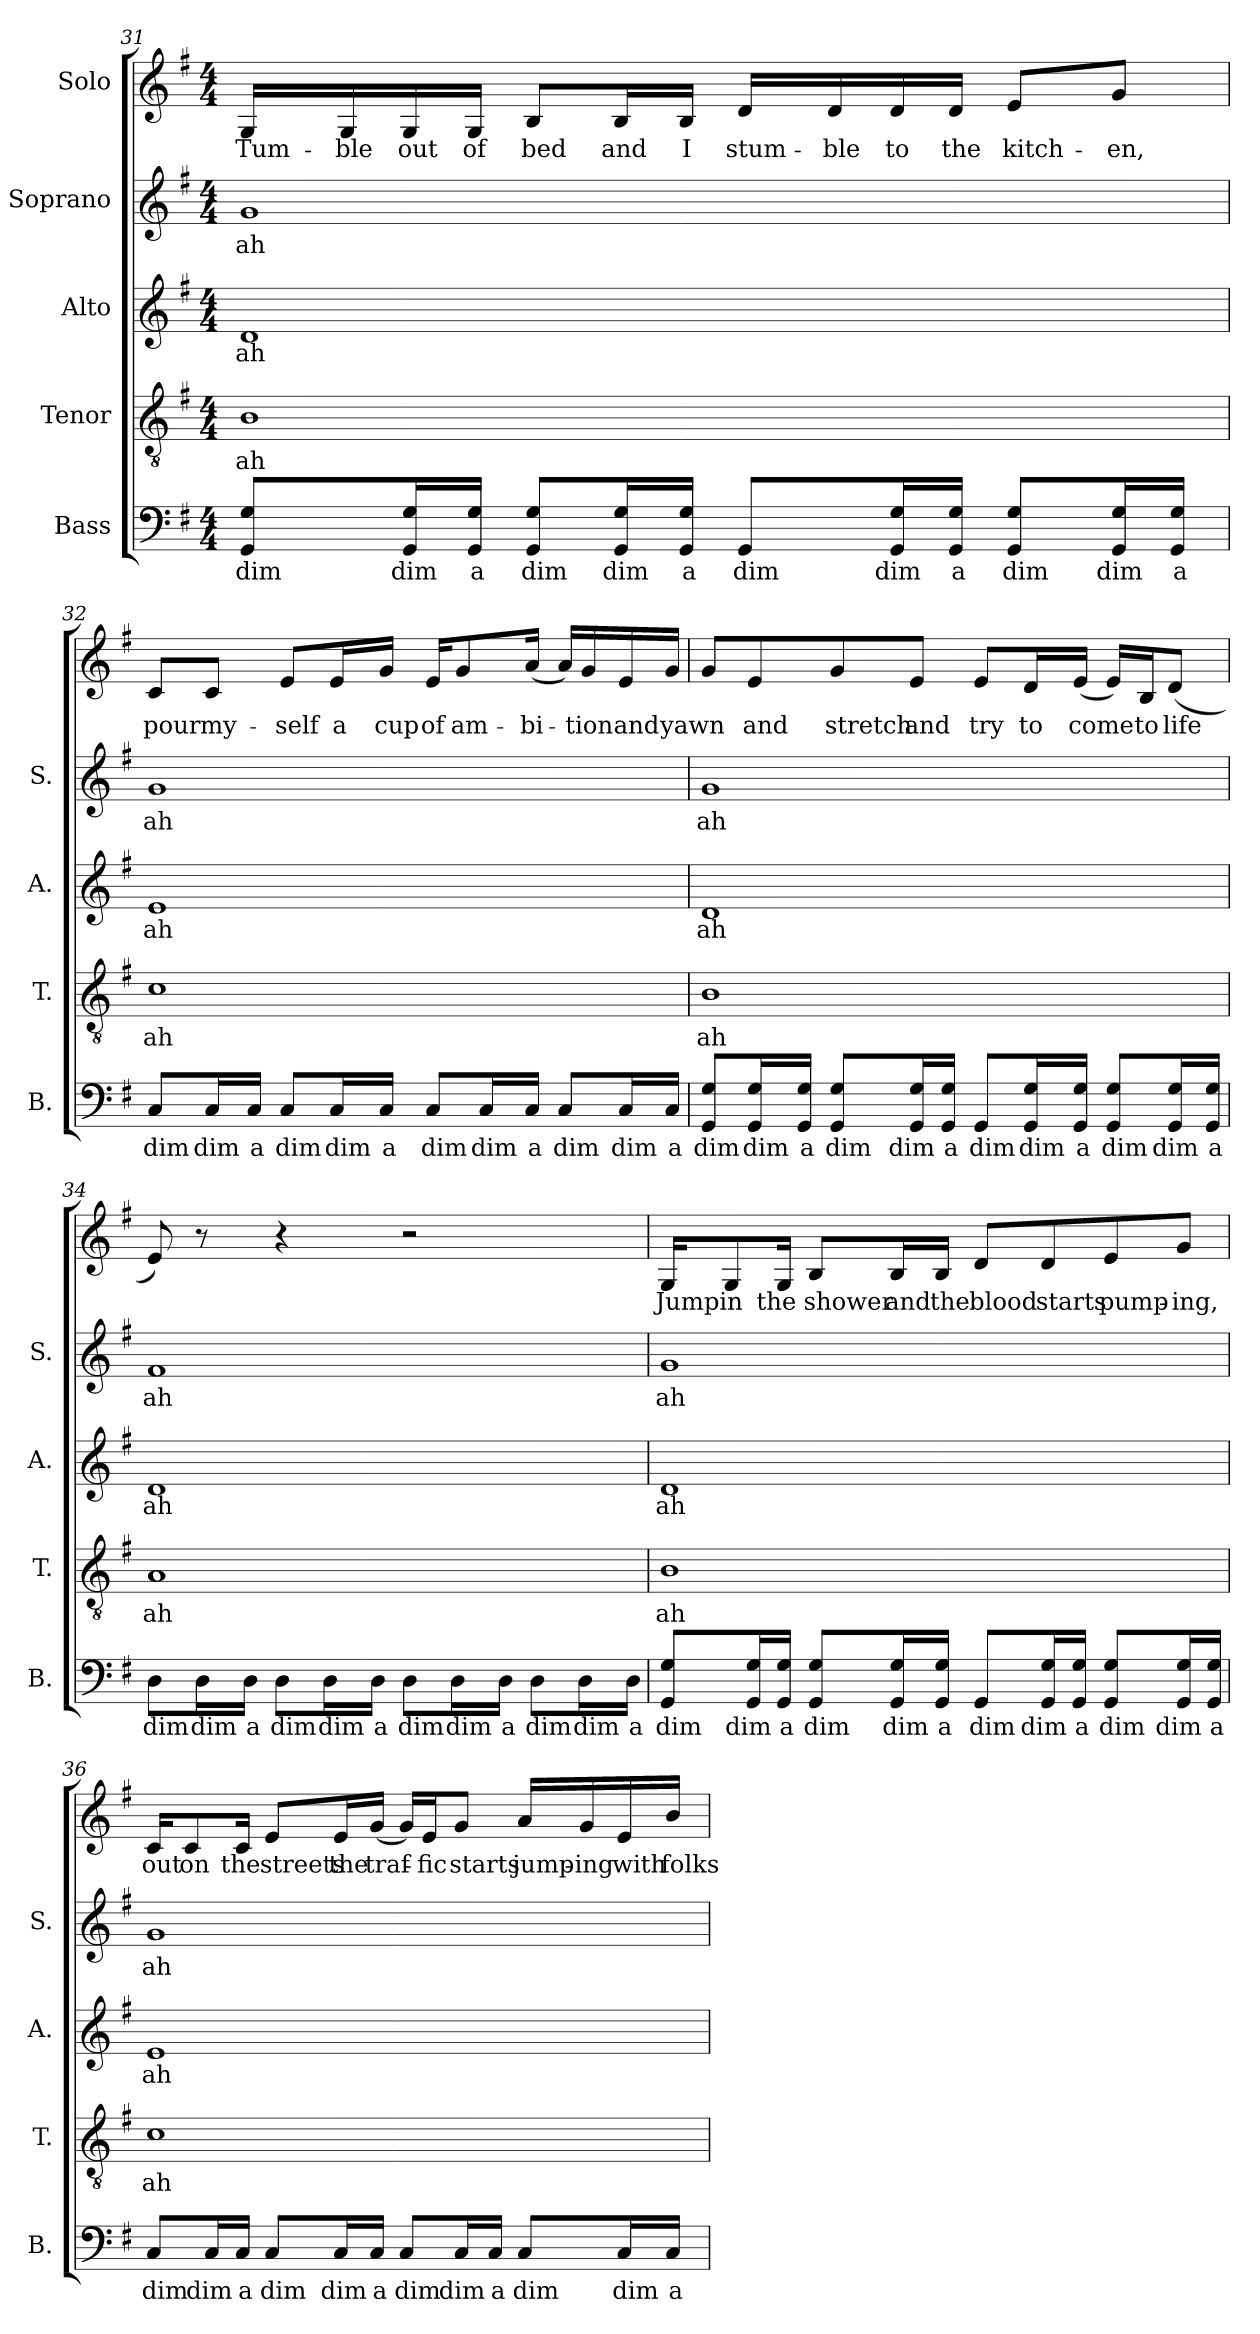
**kern	**text	**kern	**text	**kern	**text	**kern	**text	**kern	**text
*part5	*part5	*part4	*part4	*part3	*part3	*part2	*part2	*part1	*part1
*staff5	*staff5	*staff4	*staff4	*staff3	*staff3	*staff2	*staff2	*staff1	*staff1
*I"Bass	*	*I"Tenor	*	*I"Alto	*	*I"Soprano	*	*I"Solo	*
*I'B.	*	*I'T.	*	*I'A.	*	*I'S.	*	*	*
!!LO:LB:g=z
*clefF4	*	*clefGv2	*	*clefG2	*	*clefG2	*	*clefG2	*
*k[f#]	*	*k[f#]	*	*k[f#]	*	*k[f#]	*	*k[f#]	*
*M4/4	*	*M4/4	*	*M4/4	*	*M4/4	*	*M4/4	*
=31	=31	=31	=31	=31	=31	=31	=31	=31	=31
!	!LO:LY:b	!	!LO:LY:b	!	!LO:LY:b	!	!LO:LY:b	!	!LO:LY:b
8GG/ 8G/L	dim	1B	ah	1d	ah	1g	ah	16G/LL	Tum-
!	!	!	!	!	!	!	!	!	!LO:LY:b
.	.	.	.	.	.	.	.	16G/	-ble
!	!LO:LY:b	!	!	!	!	!	!	!	!LO:LY:b
16GG/ 16G/L	dim	.	.	.	.	.	.	16G/	out
!	!LO:LY:b	!	!	!	!	!	!	!	!LO:LY:b
16GG/ 16G/JJ	a	.	.	.	.	.	.	16G/JJ	of
!	!LO:LY:b	!	!	!	!	!	!	!	!LO:LY:b
8GG/ 8G/L	dim	.	.	.	.	.	.	8B/L	bed
!	!LO:LY:b	!	!	!	!	!	!	!	!LO:LY:b
16GG/ 16G/L	dim	.	.	.	.	.	.	16B/L	and
!	!LO:LY:b	!	!	!	!	!	!	!	!LO:LY:b
16GG/ 16G/JJ	a	.	.	.	.	.	.	16B/JJ	I
!	!LO:LY:b	!	!	!	!	!	!	!	!LO:LY:b
8GG/L	dim	.	.	.	.	.	.	16d/LL	stum-
!	!	!	!	!	!	!	!	!	!LO:LY:b
.	.	.	.	.	.	.	.	16d/	-ble
!	!LO:LY:b	!	!	!	!	!	!	!	!LO:LY:b
16GG/ 16G/L	dim	.	.	.	.	.	.	16d/	to
!	!LO:LY:b	!	!	!	!	!	!	!	!LO:LY:b
16GG/ 16G/JJ	a	.	.	.	.	.	.	16d/JJ	the
!	!LO:LY:b	!	!	!	!	!	!	!	!LO:LY:b
8GG/ 8G/L	dim	.	.	.	.	.	.	8e/L	kitch-
!	!LO:LY:b	!	!	!	!	!	!	!	!LO:LY:b
16GG/ 16G/L	dim	.	.	.	.	.	.	8g/J	-en,
!	!LO:LY:b	!	!	!	!	!	!	!	!
16GG/ 16G/JJ	a	.	.	.	.	.	.	.	.
!!LO:PB:g=z
=32	=32	=32	=32	=32	=32	=32	=32	=32	=32
!	!LO:LY:b	!	!LO:LY:b	!	!LO:LY:b	!	!LO:LY:b	!	!LO:LY:b
8C/L	dim	1c	ah	1e	ah	1g	ah	8c/L	pour
!	!LO:LY:b	!	!	!	!	!	!	!	!LO:LY:b
16C/L	dim	.	.	.	.	.	.	8c/J	my-
!	!LO:LY:b	!	!	!	!	!	!	!	!
16C/JJ	a	.	.	.	.	.	.	.	.
!	!LO:LY:b	!	!	!	!	!	!	!	!LO:LY:b
8C/L	dim	.	.	.	.	.	.	8e/L	-self
!	!LO:LY:b	!	!	!	!	!	!	!	!LO:LY:b
16C/L	dim	.	.	.	.	.	.	16e/L	a
!	!LO:LY:b	!	!	!	!	!	!	!	!LO:LY:b
16C/JJ	a	.	.	.	.	.	.	16g/JJ	cup
!	!LO:LY:b	!	!	!	!	!	!	!	!LO:LY:b
8C/L	dim	.	.	.	.	.	.	16e/KL	of
!	!	!	!	!	!	!	!	!	!LO:LY:b
.	.	.	.	.	.	.	.	8g/	am-
!	!LO:LY:b	!	!	!	!	!	!	!	!
16C/L	dim	.	.	.	.	.	.	.	.
!	!LO:LY:b	!	!	!	!	!	!	!	!LO:LY:b
16C/JJ	a	.	.	.	.	.	.	(16a/Jk	-bi-
!	!LO:LY:b	!	!	!	!	!	!	!	!
8C/L	dim	.	.	.	.	.	.	16a/LL)	.
!	!	!	!	!	!	!	!	!	!LO:LY:b
.	.	.	.	.	.	.	.	16g/	-tion
!	!LO:LY:b	!	!	!	!	!	!	!	!LO:LY:b
16C/L	dim	.	.	.	.	.	.	16e/	and
!	!LO:LY:b	!	!	!	!	!	!	!	!LO:LY:b
16C/JJ	a	.	.	.	.	.	.	16g/JJ	yawn
=33	=33	=33	=33	=33	=33	=33	=33	=33	=33
!	!LO:LY:b	!	!LO:LY:b	!	!LO:LY:b	!	!LO:LY:b	!	!
8GG/ 8G/L	dim	1B	ah	1d	ah	1g	ah	8g/L	.
!	!LO:LY:b	!	!	!	!	!	!	!	!LO:LY:b
16GG/ 16G/L	dim	.	.	.	.	.	.	8e/	and
!	!LO:LY:b	!	!	!	!	!	!	!	!
16GG/ 16G/JJ	a	.	.	.	.	.	.	.	.
!	!LO:LY:b	!	!	!	!	!	!	!	!LO:LY:b
8GG/ 8G/L	dim	.	.	.	.	.	.	8g/	stretch
!	!LO:LY:b	!	!	!	!	!	!	!	!LO:LY:b
16GG/ 16G/L	dim	.	.	.	.	.	.	8e/J	and
!	!LO:LY:b	!	!	!	!	!	!	!	!
16GG/ 16G/JJ	a	.	.	.	.	.	.	.	.
!	!LO:LY:b	!	!	!	!	!	!	!	!LO:LY:b
8GG/L	dim	.	.	.	.	.	.	8e/L	try
!	!LO:LY:b	!	!	!	!	!	!	!	!LO:LY:b
16GG/ 16G/L	dim	.	.	.	.	.	.	16d/L	to
!	!LO:LY:b	!	!	!	!	!	!	!	!LO:LY:b
16GG/ 16G/JJ	a	.	.	.	.	.	.	(16e/JJ	come
!	!LO:LY:b	!	!	!	!	!	!	!	!
8GG/ 8G/L	dim	.	.	.	.	.	.	16e/LL)	.
!	!	!	!	!	!	!	!	!	!LO:LY:b
.	.	.	.	.	.	.	.	16B/J	to
!	!LO:LY:b	!	!	!	!	!	!	!	!LO:LY:b
16GG/ 16G/L	dim	.	.	.	.	.	.	(8d/J	life
!	!LO:LY:b	!	!	!	!	!	!	!	!
16GG/ 16G/JJ	a	.	.	.	.	.	.	.	.
!!LO:LB:g=z
=34	=34	=34	=34	=34	=34	=34	=34	=34	=34
!	!LO:LY:b	!	!LO:LY:b	!	!LO:LY:b	!	!LO:LY:b	!	!
8D\L	dim	1A	ah	1d	ah	1f#	ah	8e/)	.
!	!LO:LY:b	!	!	!	!	!	!	!	!
16D\L	dim	.	.	.	.	.	.	8r	.
!	!LO:LY:b	!	!	!	!	!	!	!	!
16D\JJ	a	.	.	.	.	.	.	.	.
!	!LO:LY:b	!	!	!	!	!	!	!	!
8D\L	dim	.	.	.	.	.	.	4r	.
!	!LO:LY:b	!	!	!	!	!	!	!	!
16D\L	dim	.	.	.	.	.	.	.	.
!	!LO:LY:b	!	!	!	!	!	!	!	!
16D\JJ	a	.	.	.	.	.	.	.	.
!	!LO:LY:b	!	!	!	!	!	!	!	!
8D\L	dim	.	.	.	.	.	.	2r	.
!	!LO:LY:b	!	!	!	!	!	!	!	!
16D\L	dim	.	.	.	.	.	.	.	.
!	!LO:LY:b	!	!	!	!	!	!	!	!
16D\JJ	a	.	.	.	.	.	.	.	.
!	!LO:LY:b	!	!	!	!	!	!	!	!
8D\L	dim	.	.	.	.	.	.	.	.
!	!LO:LY:b	!	!	!	!	!	!	!	!
16D\L	dim	.	.	.	.	.	.	.	.
!	!LO:LY:b	!	!	!	!	!	!	!	!
16D\JJ	a	.	.	.	.	.	.	.	.
!!LO:PB:g=z
=35	=35	=35	=35	=35	=35	=35	=35	=35	=35
!	!LO:LY:b	!	!LO:LY:b	!	!LO:LY:b	!	!LO:LY:b	!	!LO:LY:b
8GG/ 8G/L	dim	1B	ah	1d	ah	1g	ah	16G/KL	Jump
!	!	!	!	!	!	!	!	!	!LO:LY:b
.	.	.	.	.	.	.	.	8G/	in
!	!LO:LY:b	!	!	!	!	!	!	!	!
16GG/ 16G/L	dim	.	.	.	.	.	.	.	.
!	!LO:LY:b	!	!	!	!	!	!	!	!LO:LY:b
16GG/ 16G/JJ	a	.	.	.	.	.	.	16G/Jk	the
!	!LO:LY:b	!	!	!	!	!	!	!	!LO:LY:b
8GG/ 8G/L	dim	.	.	.	.	.	.	8B/L	shower
!	!LO:LY:b	!	!	!	!	!	!	!	!LO:LY:b
16GG/ 16G/L	dim	.	.	.	.	.	.	16B/L	and
!	!LO:LY:b	!	!	!	!	!	!	!	!LO:LY:b
16GG/ 16G/JJ	a	.	.	.	.	.	.	16B/JJ	the
!	!LO:LY:b	!	!	!	!	!	!	!	!LO:LY:b
8GG/L	dim	.	.	.	.	.	.	8d/L	blood
!	!LO:LY:b	!	!	!	!	!	!	!	!LO:LY:b
16GG/ 16G/L	dim	.	.	.	.	.	.	8d/	starts
!	!LO:LY:b	!	!	!	!	!	!	!	!
16GG/ 16G/JJ	a	.	.	.	.	.	.	.	.
!	!LO:LY:b	!	!	!	!	!	!	!	!LO:LY:b
8GG/ 8G/L	dim	.	.	.	.	.	.	8e/	pump-
!	!LO:LY:b	!	!	!	!	!	!	!	!LO:LY:b
16GG/ 16G/L	dim	.	.	.	.	.	.	8g/J	-ing,
!	!LO:LY:b	!	!	!	!	!	!	!	!
16GG/ 16G/JJ	a	.	.	.	.	.	.	.	.
!!LO:LB:g=z
=36	=36	=36	=36	=36	=36	=36	=36	=36	=36
!	!LO:LY:b	!	!LO:LY:b	!	!LO:LY:b	!	!LO:LY:b	!	!LO:LY:b
8C/L	dim	1c	ah	1e	ah	1g	ah	16c/KL	out
!	!	!	!	!	!	!	!	!	!LO:LY:b
.	.	.	.	.	.	.	.	8c/	on
!	!LO:LY:b	!	!	!	!	!	!	!	!
16C/L	dim	.	.	.	.	.	.	.	.
!	!LO:LY:b	!	!	!	!	!	!	!	!LO:LY:b
16C/JJ	a	.	.	.	.	.	.	16c/Jk	the
!	!LO:LY:b	!	!	!	!	!	!	!	!LO:LY:b
8C/L	dim	.	.	.	.	.	.	8e/L	streets
!	!LO:LY:b	!	!	!	!	!	!	!	!LO:LY:b
16C/L	dim	.	.	.	.	.	.	16e/L	the
!	!LO:LY:b	!	!	!	!	!	!	!	!LO:LY:b
16C/JJ	a	.	.	.	.	.	.	(16g/JJ	traf-
!	!LO:LY:b	!	!	!	!	!	!	!	!
8C/L	dim	.	.	.	.	.	.	16g/LL)	.
!	!	!	!	!	!	!	!	!	!LO:LY:b
.	.	.	.	.	.	.	.	16e/J	-fic
!	!LO:LY:b	!	!	!	!	!	!	!	!LO:LY:b
16C/L	dim	.	.	.	.	.	.	8g/J	starts
!	!LO:LY:b	!	!	!	!	!	!	!	!
16C/JJ	a	.	.	.	.	.	.	.	.
!	!LO:LY:b	!	!	!	!	!	!	!	!LO:LY:b
8C/L	dim	.	.	.	.	.	.	16a/LL	jump-
!	!	!	!	!	!	!	!	!	!LO:LY:b
.	.	.	.	.	.	.	.	16g/	-ing
!	!LO:LY:b	!	!	!	!	!	!	!	!LO:LY:b
16C/L	dim	.	.	.	.	.	.	16e/	with
!	!LO:LY:b	!	!	!	!	!	!	!	!LO:LY:b
16C/JJ	a	.	.	.	.	.	.	16b/JJ	folks
=	=	=	=	=	=	=	=	=	=
*-	*-	*-	*-	*-	*-	*-	*-	*-	*-
